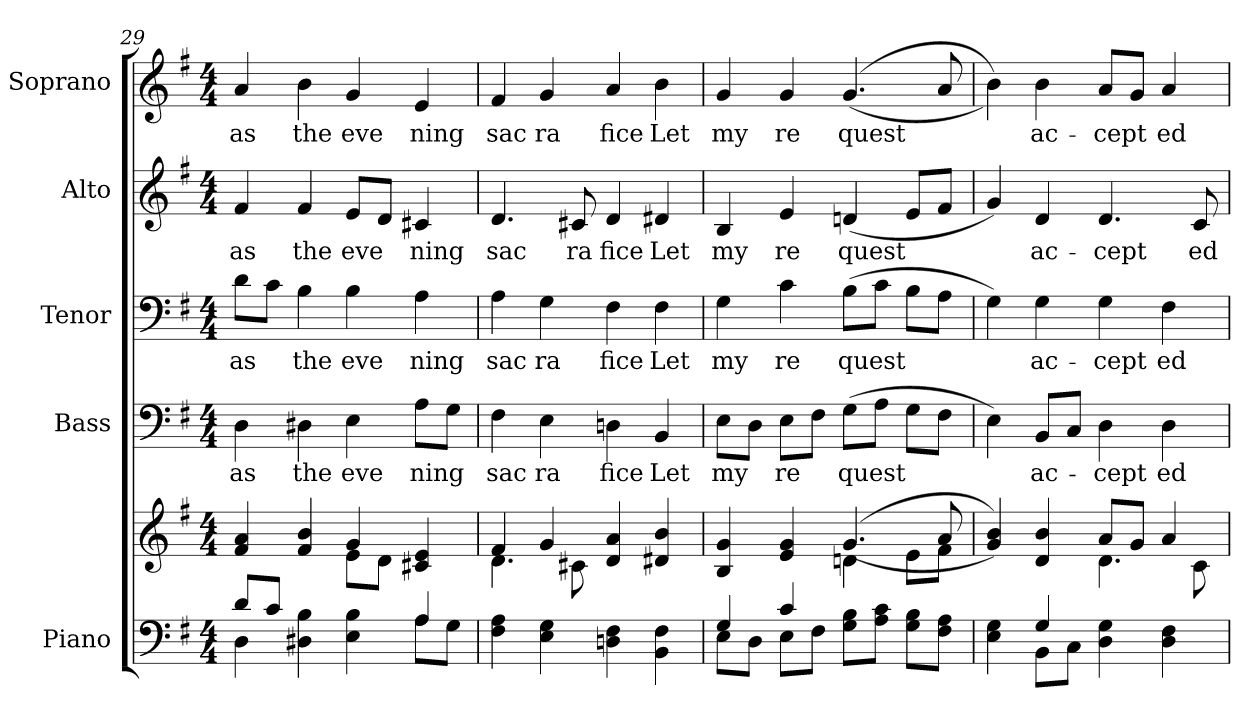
**kern	**kern	**kern	**text	**kern	**text	**kern	**text	**kern	**text
*part5	*part5	*part4	*part4	*part3	*part3	*part2	*part2	*part1	*part1
*staff6	*staff5	*staff4	*staff4	*staff3	*staff3	*staff2	*staff2	*staff1	*staff1
*I"Piano	*	*I"Bass	*	*I"Tenor	*	*I"Alto	*	*I"Soprano	*
*I'Pno.	*	*I'B.	*	*I'T.	*	*I'A.	*	*I'S.	*
*clefF4	*clefG2	*clefF4	*	*clefF4	*	*clefG2	*	*clefG2	*
*k[f#]	*k[f#]	*k[f#]	*	*k[f#]	*	*k[f#]	*	*k[f#]	*
*G:	*G:	*G:	*	*G:	*	*G:	*	*G:	*
*M4/4	*M4/4	*M4/4	*	*M4/4	*	*M4/4	*	*M4/4	*
=29	=29	=29	=29	=29	=29	=29	=29	=29	=29
*^	*^	*	*	*	*	*	*	*	*
!	!	!	!	!	!LO:LY:b:color=#000000	!	!	!	!	!	!
!	!	!	!	!	!	!	!LO:LY:b:color=#000000	!	!	!	!
!	!	!	!	!	!	!	!	!	!LO:LY:b:color=#000000	!	!
!	!	!	!	!	!	!	!	!	!	!	!LO:LY:b:color=#000000
8di/L	4Di\	4f#i/ 4ai	2ryy	4Di\	as	8di\L	as	4f#i/	as	4ai/	as
8ci/J	.	.	.	.	.	8ci\J	.	.	.	.	.
!	!	!	!	!	!LO:LY:b:color=#000000	!	!	!	!	!	!
!	!	!	!	!	!	!	!LO:LY:b:color=#000000	!	!	!	!
!	!	!	!	!	!	!	!	!	!LO:LY:b:color=#000000	!	!
!	!	!	!	!	!	!	!	!	!	!	!LO:LY:b:color=#000000
4D#Xi\ 4Bi	4ryy	4f#i/ 4bi	.	4D#Xi\	the	4Bi\	the	4f#i/	the	4bi\	the
!	!	!	!	!	!LO:LY:b:color=#000000	!	!	!	!	!	!
!	!	!	!	!	!	!	!LO:LY:b:color=#000000	!	!	!	!
!	!	!	!	!	!	!	!	!	!LO:LY:b:color=#000000	!	!
!	!	!	!	!	!	!	!	!	!	!	!LO:LY:b:color=#000000
4Ei\ 4Bi	4ryy	4gi/	8ei\L	4Ei\	eve	4Bi\	eve	8ei/L	eve	4gi/	eve
.	.	.	8di\J	.	.	.	.	8di/J	.	.	.
!	!	!	!	!	!LO:LY:b:color=#000000	!	!	!	!	!	!
!	!	!	!	!	!	!	!LO:LY:b:color=#000000	!	!	!	!
!	!	!	!	!	!	!	!	!	!LO:LY:b:color=#000000	!	!
!	!	!	!	!	!	!	!	!	!	!	!LO:LY:b:color=#000000
4Ai/	8Ai\L	4c#Xi/ 4ei	4ryy	8Ai\L	ning	4Ai\	ning	4c#Xi/	ning	4ei/	ning
.	8Gi\J	.	.	8Gi\J	.	.	.	.	.	.	.
*v	*v	*	*	*	*	*	*	*	*	*	*
!!LO:PB:g=z
=30	=30	=30	=30	=30	=30	=30	=30	=30	=30	=30
*^	*	*	*	*	*	*	*	*	*	*
!	!	!	!	!	!LO:LY:b:color=#000000	!	!	!	!	!	!
*v	*v	*	*	*	*	*	*	*	*	*	*
*^	*	*	*	*	*	*	*	*	*	*
!	!	!	!	!	!	!	!LO:LY:b:color=#000000	!	!	!	!
*v	*v	*	*	*	*	*	*	*	*	*	*
*^	*	*	*	*	*	*	*	*	*	*
!	!	!	!	!	!	!	!	!	!LO:LY:b:color=#000000	!	!
*v	*v	*	*	*	*	*	*	*	*	*	*
*^	*	*	*	*	*	*	*	*	*	*
!	!	!	!	!	!	!	!	!	!	!	!LO:LY:b:color=#000000
*v	*v	*	*	*	*	*	*	*	*	*	*
4F#i\ 4Ai	4f#i/	4.di\	4F#i\	sac	4Ai\	sac	4.di/	sac	4f#i/	sac
!	!	!	!	!LO:LY:b:color=#000000	!	!	!	!	!	!
!	!	!	!	!	!	!LO:LY:b:color=#000000	!	!	!	!
!	!	!	!	!	!	!	!	!	!	!LO:LY:b:color=#000000
4Ei\ 4Gi	4gi/	.	4Ei\	ra	4Gi\	ra	.	.	4gi/	ra
!	!	!	!	!	!	!	!	!LO:LY:b:color=#000000	!	!
.	.	8c#Xi\	.	.	.	.	8c#Xi/	ra	.	.
!	!	!	!	!LO:LY:b:color=#000000	!	!	!	!	!	!
!	!	!	!	!	!	!LO:LY:b:color=#000000	!	!	!	!
!	!	!	!	!	!	!	!	!LO:LY:b:color=#000000	!	!
!	!	!	!	!	!	!	!	!	!	!LO:LY:b:color=#000000
4Dni\ 4F#i	4di/ 4ai	2ryy	4Dni\	fice	4F#i\	fice	4di/	fice	4ai/	fice
!	!	!	!	!LO:LY:b:color=#000000	!	!	!	!	!	!
!	!	!	!	!	!	!LO:LY:b:color=#000000	!	!	!	!
!	!	!	!	!	!	!	!	!LO:LY:b:color=#000000	!	!
!	!	!	!	!	!	!	!	!	!	!LO:LY:b:color=#000000
4BBi\ 4F#i	4d#Xi/ 4bi	.	4BBi/	Let	4F#i\	Let	4d#Xi/	Let	4bi\	Let
=31	=31	=31	=31	=31	=31	=31	=31	=31	=31	=31
*^	*	*	*	*	*	*	*	*	*	*
!	!	!	!	!	!LO:LY:b:color=#000000	!	!	!	!	!	!
!	!	!	!	!	!	!	!LO:LY:b:color=#000000	!	!	!	!
!	!	!	!	!	!	!	!	!	!LO:LY:b:color=#000000	!	!
!	!	!	!	!	!	!	!	!	!	!	!LO:LY:b:color=#000000
4Gi/	8Ei\L	4Bi/ 4gi	2ryy	8Ei\L	my	4Gi\	my	4Bi/	my	4gi/	my
.	8Di\J	.	.	8Di\J	.	.	.	.	.	.	.
!	!	!	!	!	!LO:LY:b:color=#000000	!	!	!	!	!	!
!	!	!	!	!	!	!	!LO:LY:b:color=#000000	!	!	!	!
!	!	!	!	!	!	!	!	!	!LO:LY:b:color=#000000	!	!
!	!	!	!	!	!	!	!	!	!	!	!LO:LY:b:color=#000000
4ci/	8Ei\L	4ei/ 4gi	.	8Ei\L	re	4ci\	re	4ei/	re	4gi/	re
.	8F#i\J	.	.	8F#i\J	.	.	.	.	.	.	.
!	!	!	!	!	!LO:LY:b:color=#000000	!	!	!	!	!	!
!	!	!	!	!	!	!	!LO:LY:b:color=#000000	!	!	!	!
!	!	!	!	!	!	!	!	!	!LO:LY:b:color=#000000	!	!
!	!	!	!	!	!	!	!	!	!	!	!LO:LY:b:color=#000000
8Gi\ 8BiL	2ryy	((4.gi/	4dni\	(8Gi\L	quest	(8Bi\L	quest	(4dni/	quest	((4.gi/	quest
8Ai\ 8ciJ	.	.	.	8Ai\J	.	8ci\J	.	.	.	.	.
8Gi\ 8BiL	.	.	8ei\L	8Gi\L	.	8Bi\L	.	8ei/L	.	.	.
8F#i\ 8AiJ	.	8ai/	8f#i\J	8F#i\J	.	8Ai\J	.	8f#i/J	.	8ai/	.
=32	=32	=32	=32	=32	=32	=32	=32	=32	=32	=32	=32
4Ei\ 4Gi	4ryy	4gi/ 4bi))	2ryy	4Ei\)	.	4Gi\)	.	4gi/)	.	4bi\))	.
!	!	!	!	!	!LO:LY:b:color=#000000	!	!	!	!	!	!
!	!	!	!	!	!	!	!LO:LY:b:color=#000000	!	!	!	!
!	!	!	!	!	!	!	!	!	!LO:LY:b:color=#000000	!	!
!	!	!	!	!	!	!	!	!	!	!	!LO:LY:b:color=#000000
4Gi/	8BBi\L	4di/ 4bi	.	8BBi/L	ac-	4Gi\	ac-	4di/	ac-	4bi\	ac-
.	8Ci\J	.	.	8Ci/J	.	.	.	.	.	.	.
!	!	!	!	!	!LO:LY:b:color=#000000	!	!	!	!	!	!
!	!	!	!	!	!	!	!LO:LY:b:color=#000000	!	!	!	!
!	!	!	!	!	!	!	!	!	!LO:LY:b:color=#000000	!	!
!	!	!	!	!	!	!	!	!	!	!	!LO:LY:b:color=#000000
4Di\ 4Gi	2ryy	8ai/L	4.di\	4Di\	-cept	4Gi\	-cept	4.di/	-cept	8ai/L	-cept
.	.	8gi/J	.	.	.	.	.	.	.	8gi/J	.
!	!	!	!	!	!LO:LY:b:color=#000000	!	!	!	!	!	!
!	!	!	!	!	!	!	!LO:LY:b:color=#000000	!	!	!	!
!	!	!	!	!	!	!	!	!	!	!	!LO:LY:b:color=#000000
4Di\ 4F#i	.	4ai/	.	4Di\	ed	4F#i\	ed	.	.	4ai/	ed
!	!	!	!	!	!	!	!	!	!LO:LY:b:color=#000000	!	!
.	.	.	8ci\	.	.	.	.	8ci/	ed	.	.
*v	*v	*	*	*	*	*	*	*	*	*	*
*	*v	*v	*	*	*	*	*	*	*	*
=	=	=	=	=	=	=	=	=	=
*-	*-	*-	*-	*-	*-	*-	*-	*-	*-
